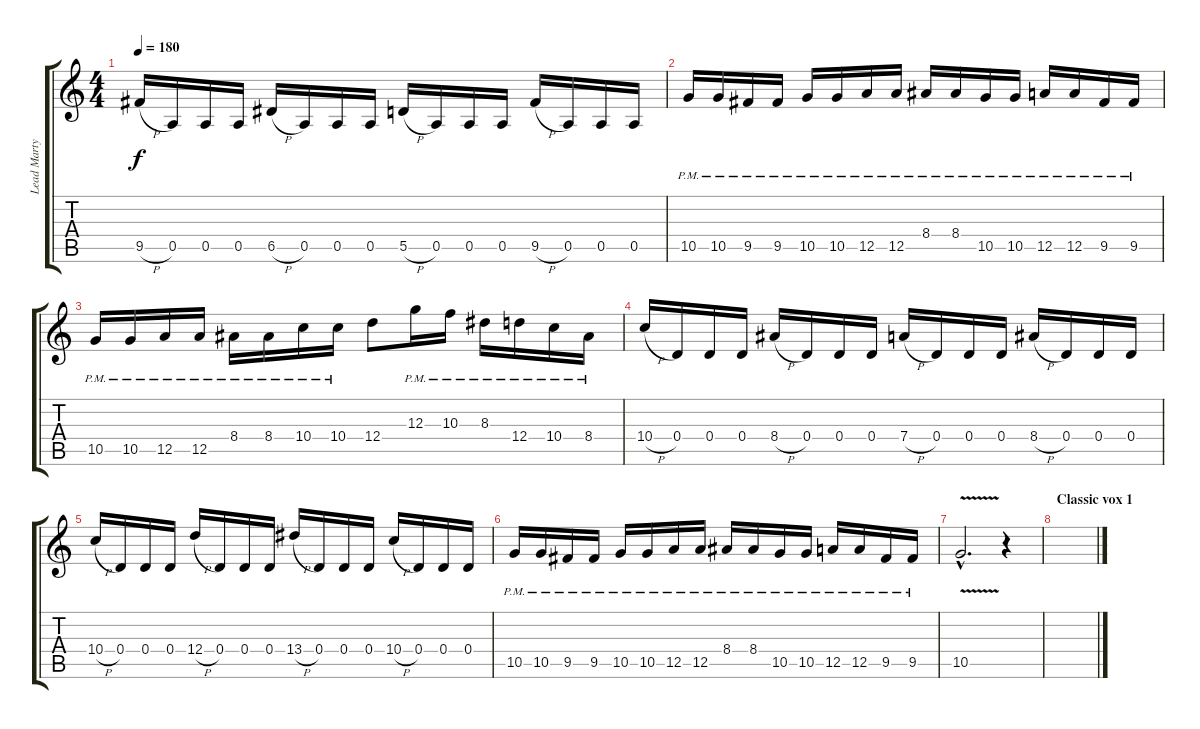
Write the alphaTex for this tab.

\track ("Lead Marty" "Lead Marty") {instrument distortionguitar}
\staff {score tabs}
\tuning (E4 B3 G3 D3 A2 E2) {hide}
\ts (4 4)
\tempo 180
\clef g2
\ks c
9.5{h}.16{dy f} 0.5.16 0.5.16 0.5.16 6.5{h}.16 0.5.16 0.5.16 0.5.16 5.5{h}.16 0.5.16 0.5.16 0.5.16 9.5{h}.16 0.5.16 0.5.16 0.5.16 |
10.5{pm}.16 10.5{pm}.16 9.5{pm}.16 9.5{pm}.16 10.5{pm}.16 10.5{pm}.16 12.5{pm}.16 12.5{pm}.16 8.4{pm}.16 8.4{pm}.16 10.5{pm}.16 10.5{pm}.16 12.5{pm}.16 12.5{pm}.16 9.5{pm}.16 9.5{pm}.16 |
10.5{pm}.16 10.5{pm}.16 12.5{pm}.16 12.5{pm}.16 8.4{pm}.16 8.4{pm}.16 10.4{pm}.16 10.4{pm}.16 12.4.8 12.3{pm}.16 10.3{pm}.16 8.3{pm}.16 12.4{pm}.16 10.4{pm}.16 8.4{pm}.16 |
10.4{h}.16 0.4.16 0.4.16 0.4.16 8.4{h}.16 0.4.16 0.4.16 0.4.16 7.4{h}.16 0.4.16 0.4.16 0.4.16 8.4{h}.16 0.4.16 0.4.16 0.4.16 |
10.4{h}.16 0.4.16 0.4.16 0.4.16 12.4{h}.16 0.4.16 0.4.16 0.4.16 13.4{h}.16 0.4.16 0.4.16 0.4.16 10.4{h}.16 0.4.16 0.4.16 0.4.16 |
10.5{pm}.16 10.5{pm}.16 9.5{pm}.16 9.5{pm}.16 10.5{pm}.16 10.5{pm}.16 12.5{pm}.16 12.5{pm}.16 8.4{pm}.16 8.4{pm}.16 10.5{pm}.16 10.5{pm}.16 12.5{pm}.16 12.5{pm}.16 9.5{pm}.16 9.5{pm}.16 |
10.5{v hac}.2{d} r.4 |
\section ("" "Classic vox 1")
